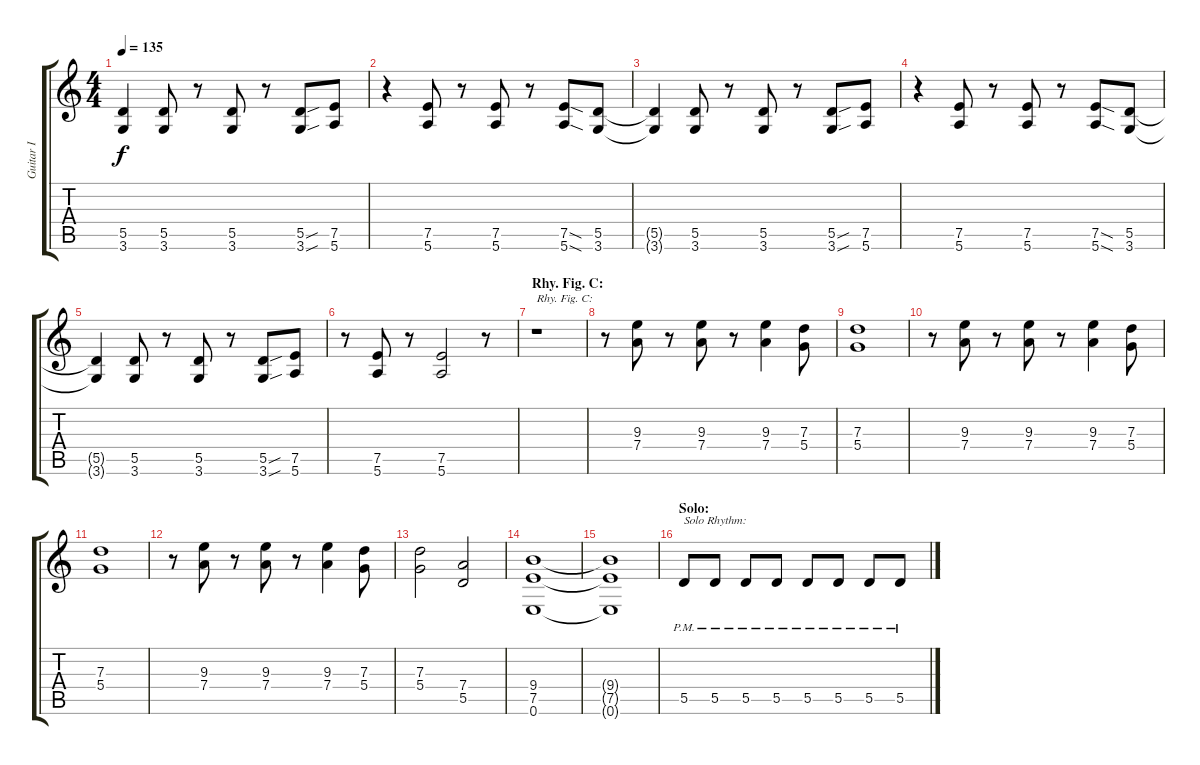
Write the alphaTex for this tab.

\track ("Guitar I" "Guitar I") {instrument distortionguitar}
\staff {score tabs}
\tuning (E4 B3 G3 D3 A2 E2) {hide}
\ts (4 4)
\tempo 135
\clef g2
\ks c
(5.5{t} 3.6{t}).4{dy f} (5.5 3.6).8 r.8 (5.5 3.6).8 r.8 (5.5{sou} 3.6{sou}).8 (7.5 5.6).8 |
r.4 (7.5 5.6).8 r.8 (7.5 5.6).8 r.8 (7.5{sod} 5.6{sod}).8 (5.5 3.6).8 |
(5.5{t} 3.6{t}).4 (5.5 3.6).8 r.8 (5.5 3.6).8 r.8 (5.5{sou} 3.6{sou}).8 (7.5 5.6).8 |
r.4 (7.5 5.6).8 r.8 (7.5 5.6).8 r.8 (7.5{sod} 5.6{sod}).8 (5.5 3.6).8 |
(5.5{t} 3.6{t}).4 (5.5 3.6).8 r.8 (5.5 3.6).8 r.8 (5.5{sou} 3.6{sou}).8 (7.5 5.6).8 |
r.8 (7.5 5.6).8 r.8 (7.5 5.6).2 r.8 |
\section ("" "Rhy. Fig. C:")
r.1{txt "Rhy. Fig. C:"} |
r.8 (9.3 7.4).8 r.8 (9.3 7.4).8 r.8 (9.3 7.4).4 (7.3 5.4).8 |
(7.3 5.4).1 |
r.8 (9.3 7.4).8 r.8 (9.3 7.4).8 r.8 (9.3 7.4).4 (7.3 5.4).8 |
(7.3 5.4).1 |
r.8 (9.3 7.4).8 r.8 (9.3 7.4).8 r.8 (9.3 7.4).4 (7.3 5.4).8 |
(7.3 5.4).2 (7.4 5.5).2 |
(9.4 7.5 0.6).1 |
(9.4{t} 7.5{t} 0.6{t}).1 |
\section ("" "Solo:")
5.5{pm}.8{txt "Solo Rhythm:"} 5.5{pm}.8 5.5{pm}.8 5.5{pm}.8 5.5{pm}.8 5.5{pm}.8 5.5{pm}.8 5.5{pm}.8
